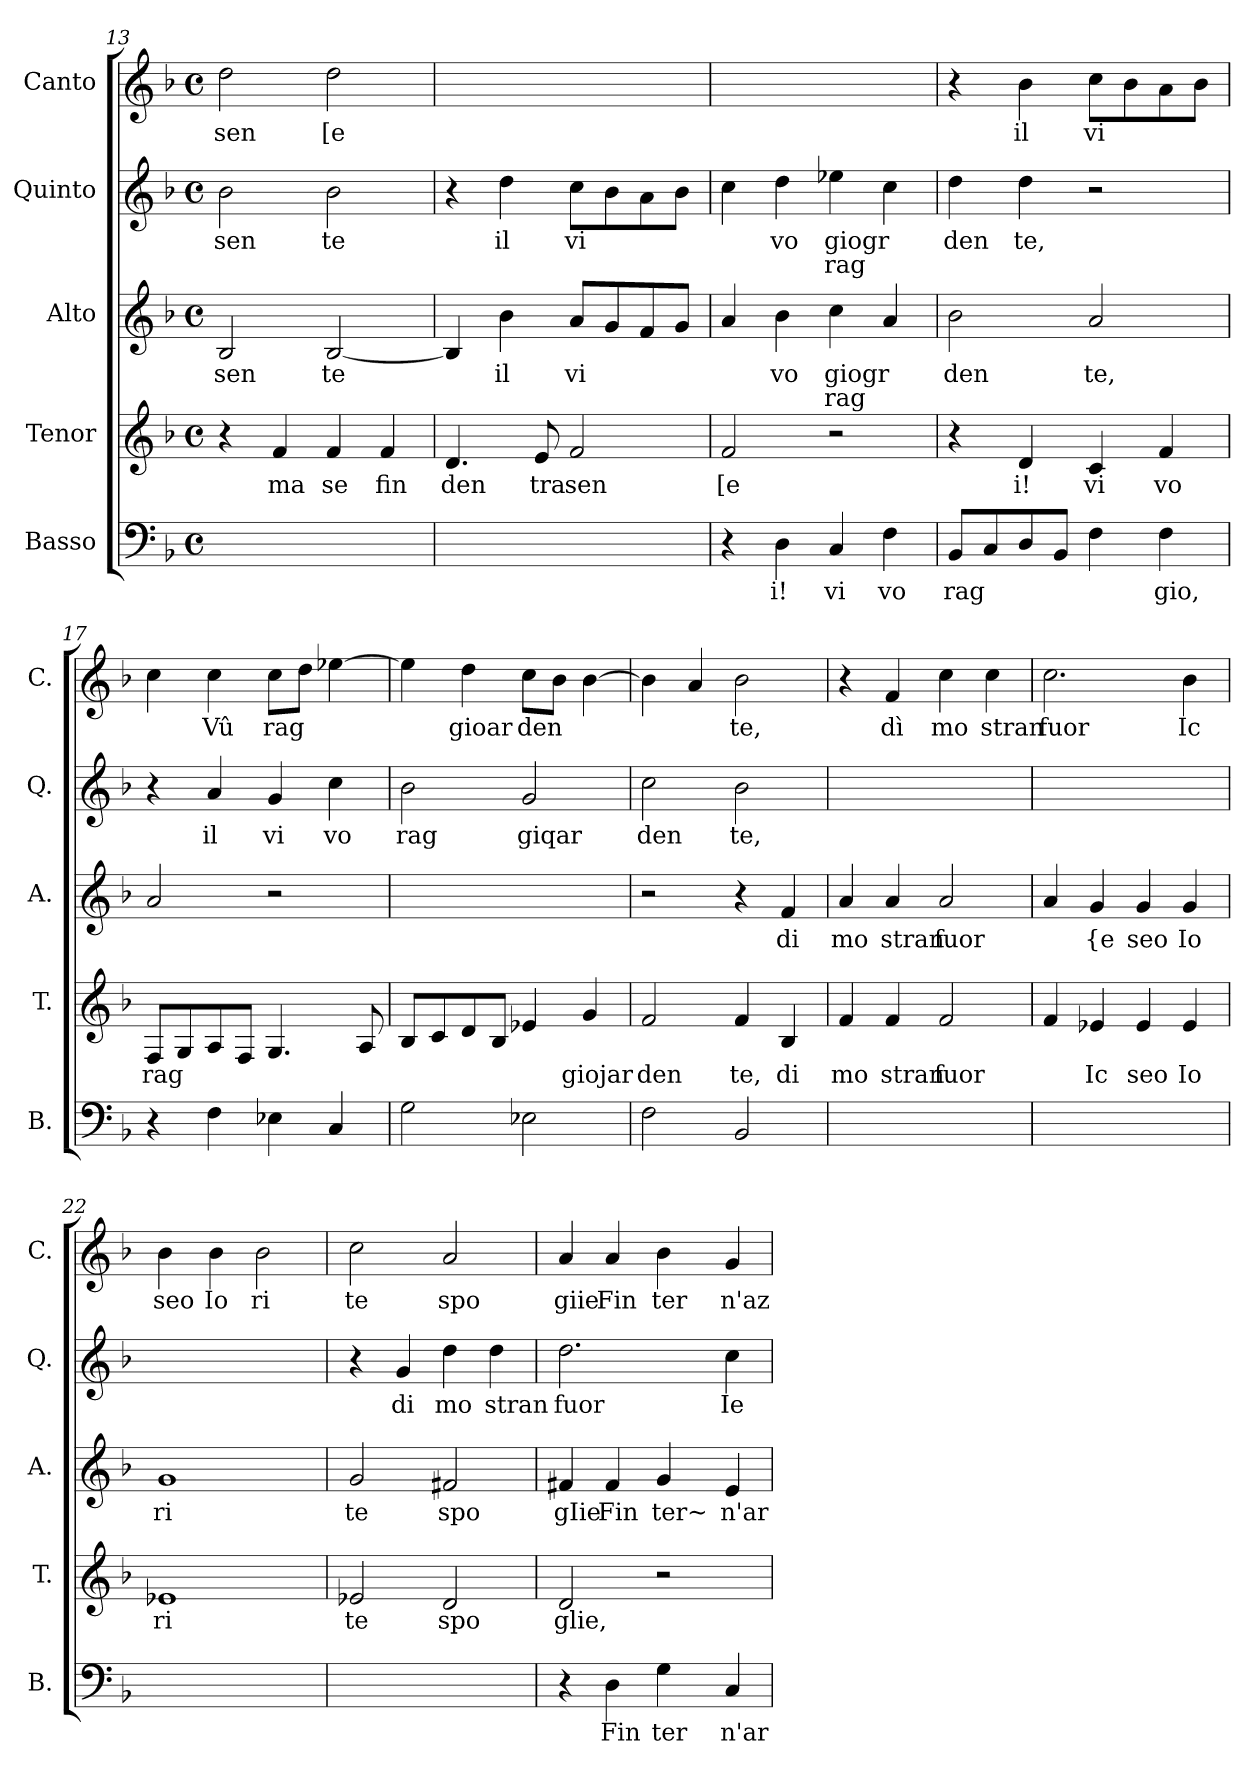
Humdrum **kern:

**kern	**text	**kern	**text	**kern	**text	**text	**kern	**text	**text	**kern	**text
*part5	*part5	*part4	*part4	*part3	*part3	*part3	*part2	*part2	*part2	*part1	*part1
*staff5	*staff5	*staff4	*staff4	*staff3	*staff3	*staff3	*staff2	*staff2	*staff2	*staff1	*staff1
*I"Basso	*	*I"Tenor	*	*I"Alto	*	*	*I"Quinto	*	*	*I"Canto	*
*I'B.	*	*I'T.	*	*I'A.	*	*	*I'Q.	*	*	*I'C.	*
!!LO:LB:g=z
*clefF4	*	*clefG2	*	*clefG2	*	*	*clefG2	*	*	*clefG2	*
*k[b-]	*	*k[b-]	*	*k[b-]	*	*	*k[b-]	*	*	*k[b-]	*
*F:	*	*F:	*	*F:	*	*	*F:	*	*	*F:	*
*M4/4	*	*M4/4	*	*M4/4	*	*	*M4/4	*	*	*M4/4	*
*met(c)	*	*met(c)	*	*met(c)	*	*	*met(c)	*	*	*met(c)	*
=13	=13	=13	=13	=13	=13	=13	=13	=13	=13	=13	=13
!	!	!	!	!	!LO:LY:b	!	!	!LO:LY:b	!	!	!LO:LY:b
1ryy	.	4r	.	2B-/	sen­	.	2b-\	sen­	.	2dd\	sen­
!	!	!	!LO:LY:b	!	!	!	!	!	!	!	!
.	.	4f/	ma	.	.	.	.	.	.	.	.
!	!	!	!LO:LY:b	!	!LO:LY:b	!	!	!LO:LY:b	!	!	!LO:LY:b
.	.	4f/	se	[2B-/	te	.	2b-\	te	.	2dd\	[e­
!	!	!	!LO:LY:b	!	!	!	!	!	!	!	!
.	.	4f/	fin	.	.	.	.	.	.	.	.
=14	=14	=14	=14	=14	=14	=14	=14	=14	=14	=14	=14
!	!	!	!LO:LY:b	!	!	!	!	!	!	!	!
1ryy	.	4.d/	den­	4B-/]	.	.	4r	.	.	1ryy	.
!	!	!	!	!	!LO:LY:b	!	!	!LO:LY:b	!	!	!
.	.	.	.	4b-\	il	.	4dd\	il	.	.	.
!	!	!	!LO:LY:b	!	!	!	!	!	!	!	!
.	.	8e/	tra	.	.	.	.	.	.	.	.
!	!	!	!LO:LY:b	!	!LO:LY:b	!	!	!LO:LY:b	!	!	!
.	.	2f/	sen­	8a/L	vi­	.	8cc\L	vi­	.	.	.
.	.	.	.	8g/	.	.	8b-\	.	.	.	.
.	.	.	.	8f/	.	.	8a\	.	.	.	.
.	.	.	.	8g/J	.	.	8b-\J	.	.	.	.
=15	=15	=15	=15	=15	=15	=15	=15	=15	=15	=15	=15
!	!	!	!LO:LY:b	!	!	!	!	!	!	!	!
4r	.	2f/	[e	4a/	.	.	4cc\	.	.	1ryy	.
!	!LO:LY:b	!	!	!	!LO:LY:b	!	!	!LO:LY:b	!	!	!
4D\	i!	.	.	4b-\	vo	.	4dd\	vo	.	.	.
!	!LO:LY:b	!	!	!	!LO:LY:b	!LO:LY:b	!	!LO:LY:b	!LO:LY:b	!	!
4C/	vi­	2r	.	4cc\	­­giogr­	rag­	4ee-X\	­giogr­	rag­	.	.
!	!LO:LY:b	!	!	!	!	!	!	!	!	!	!
4F\	vo	.	.	4a/	.	.	4cc\	.	.	.	.
=16	=16	=16	=16	=16	=16	=16	=16	=16	=16	=16	=16
!	!LO:LY:b	!	!	!	!LO:LY:b	!	!	!LO:LY:b	!	!	!
8BB-/L	rag	4r	.	2b-\	den	.	4dd\	den	.	4r	.
8C/	.	.	.	.	.	.	.	.	.	.	.
!	!	!	!LO:LY:b	!	!	!	!	!LO:LY:b	!	!	!LO:LY:b
8D/	.	4d/	i!	.	.	.	4dd\	te,	.	4b-\	il
8BB-/J	.	.	.	.	.	.	.	.	.	.	.
!	!	!	!LO:LY:b	!	!LO:LY:b	!	!	!	!	!	!LO:LY:b
4F\	.	4c/	vi­	2a/	te,	.	2r	.	.	8cc\L	vi­
.	.	.	.	.	.	.	.	.	.	8b-\	.
!	!LO:LY:b	!	!LO:LY:b	!	!	!	!	!	!	!	!
4F\	gio,	4f/	vo	.	.	.	.	.	.	8a\	.
.	.	.	.	.	.	.	.	.	.	8b-\J	.
!!LO:PB:g=z
=17	=17	=17	=17	=17	=17	=17	=17	=17	=17	=17	=17
!	!	!	!LO:LY:b	!	!	!	!	!	!	!	!
4r	.	8F/L	rag­	2a/	.	.	4r	.	.	4cc\	.
.	.	8G/	.	.	.	.	.	.	.	.	.
!	!	!	!	!	!	!	!	!LO:LY:b	!	!	!LO:LY:b
4F\	.	8A/	.	.	.	.	4a/	il	.	4cc\	Vû
.	.	8F/J	.	.	.	.	.	.	.	.	.
!	!	!	!	!	!	!	!	!LO:LY:b	!	!	!LO:LY:b
4E-X\	.	4.G/	.	2r	.	.	4g/	vi­	.	8cc\L	rag­
.	.	.	.	.	.	.	.	.	.	8dd\J	.
!	!	!	!	!	!	!	!	!LO:LY:b	!	!	!
4C/	.	.	.	.	.	.	4cc\	vo	.	[4ee-X\	.
.	.	8A/	.	.	.	.	.	.	.	.	.
=18	=18	=18	=18	=18	=18	=18	=18	=18	=18	=18	=18
!	!	!	!	!	!	!	!	!LO:LY:b	!	!	!
2G\	.	8B-/L	.	1ryy	.	.	2b-\	rag­	.	4ee-\]	.
.	.	8c/	.	.	.	.	.	.	.	.	.
!	!	!	!	!	!	!	!	!	!	!	!LO:LY:b
.	.	8d/	.	.	.	.	.	.	.	4dd\	gioar­
.	.	8B-/J	.	.	.	.	.	.	.	.	.
!	!	!	!	!	!	!	!	!LO:LY:b	!	!	!LO:LY:b
2E-X\	.	4e-X/	.	.	.	.	2g/	giqar­	.	8cc\L	den
.	.	.	.	.	.	.	.	.	.	8b-\J	.
!	!	!	!LO:LY:b	!	!	!	!	!	!	!	!
.	.	4g/	giojar­	.	.	.	.	.	.	[4b-\	.
=19	=19	=19	=19	=19	=19	=19	=19	=19	=19	=19	=19
!	!	!	!LO:LY:b	!	!	!	!	!LO:LY:b	!	!	!
2F\	.	2f/	den	2r	.	.	2cc\	den­	.	4b-\]	.
.	.	.	.	.	.	.	.	.	.	4a/	.
!	!	!	!LO:LY:b	!	!	!	!	!LO:LY:b	!	!	!LO:LY:b
2BB-/	.	4f/	te,	4r	.	.	2b-\	te,	.	2b-\	te,
!	!	!	!LO:LY:b	!	!LO:LY:b	!	!	!	!	!	!
.	.	4B-/	di­	4f/	di­	.	.	.	.	.	.
=20	=20	=20	=20	=20	=20	=20	=20	=20	=20	=20	=20
!	!	!	!LO:LY:b	!	!LO:LY:b	!	!	!	!	!	!
1ryy	.	4f/	mo­	4a/	mo­	.	1ryy	.	.	4r	.
!	!	!	!LO:LY:b	!	!LO:LY:b	!	!	!	!	!	!LO:LY:b
.	.	4f/	stran	4a/	stran	.	.	.	.	4f/	dì­
!	!	!	!LO:LY:b	!	!LO:LY:b	!	!	!	!	!	!LO:LY:b
.	.	2f/	fuor	2a/	fuor	.	.	.	.	4cc\	mo­
!	!	!	!	!	!	!	!	!	!	!	!LO:LY:b
.	.	.	.	.	.	.	.	.	.	4cc\	stran
!!LO:LB:g=z
=21	=21	=21	=21	=21	=21	=21	=21	=21	=21	=21	=21
!	!	!	!	!	!	!	!	!	!	!	!LO:LY:b
1ryy	.	4f/	.	4a/	.	.	1ryy	.	.	2.cc\	fuor
!	!	!	!LO:LY:b	!	!LO:LY:b	!	!	!	!	!	!
.	.	4e-X/	Ic	4g/	{e	.	.	.	.	.	.
!	!	!	!LO:LY:b	!	!LO:LY:b	!	!	!	!	!	!
.	.	4e-/	seo­	4g/	seo­	.	.	.	.	.	.
!	!	!	!LO:LY:b	!	!LO:LY:b	!	!	!	!	!	!LO:LY:b
.	.	4e-/	Io­	4g/	Io­	.	.	.	.	4b-\	Ic
=22	=22	=22	=22	=22	=22	=22	=22	=22	=22	=22	=22
!	!	!	!LO:LY:b	!	!LO:LY:b	!	!	!	!	!	!LO:LY:b
1ryy	.	1e-X	ri­	1g	ri­	.	1ryy	.	.	4b-\	seo­
!	!	!	!	!	!	!	!	!	!	!	!LO:LY:b
.	.	.	.	.	.	.	.	.	.	4b-\	Io­
!	!	!	!	!	!	!	!	!	!	!	!LO:LY:b
.	.	.	.	.	.	.	.	.	.	2b-\	ri­
=23	=23	=23	=23	=23	=23	=23	=23	=23	=23	=23	=23
!	!	!	!LO:LY:b	!	!LO:LY:b	!	!	!	!	!	!LO:LY:b
1ryy	.	2e-X/	te	2g/	te	.	4r	.	.	2cc\	te
!	!	!	!	!	!	!	!	!LO:LY:b	!	!	!
.	.	.	.	.	.	.	4g/	di­	.	.	.
!	!	!	!LO:LY:b	!	!LO:LY:b	!	!	!LO:LY:b	!	!	!LO:LY:b
.	.	2d/	spo­	2f#X/	spo	.	4dd\	mo­	.	2a/	spo­
!	!	!	!	!	!	!	!	!LO:LY:b	!	!	!
.	.	.	.	.	.	.	4dd\	stran	.	.	.
=24	=24	=24	=24	=24	=24	=24	=24	=24	=24	=24	=24
!	!	!	!LO:LY:b	!	!LO:LY:b	!	!	!LO:LY:b	!	!	!LO:LY:b
4r	.	2d/	glie,	4f#X/	gIie	.	2.dd\	fuor	.	4a/	giie
!	!LO:LY:b	!	!	!	!LO:LY:b	!	!	!	!	!	!LO:LY:b
4D\	Fin­	.	.	4f#/	Fin­	.	.	.	.	4a/	Fin­
!	!LO:LY:b	!	!	!	!LO:LY:b	!	!	!	!	!	!LO:LY:b
4G\	ter­	2r	.	4g/	ter­~­	.	.	.	.	4b-\	ter­
!	!LO:LY:b	!	!	!	!LO:LY:b	!	!	!LO:LY:b	!	!	!LO:LY:b
4C/	n'ar­	.	.	4e/	n'ar­	.	4cc\	Ie	.	4g/	n'az­
=	=	=	=	=	=	=	=	=	=	=	=
*-	*-	*-	*-	*-	*-	*-	*-	*-	*-	*-	*-
